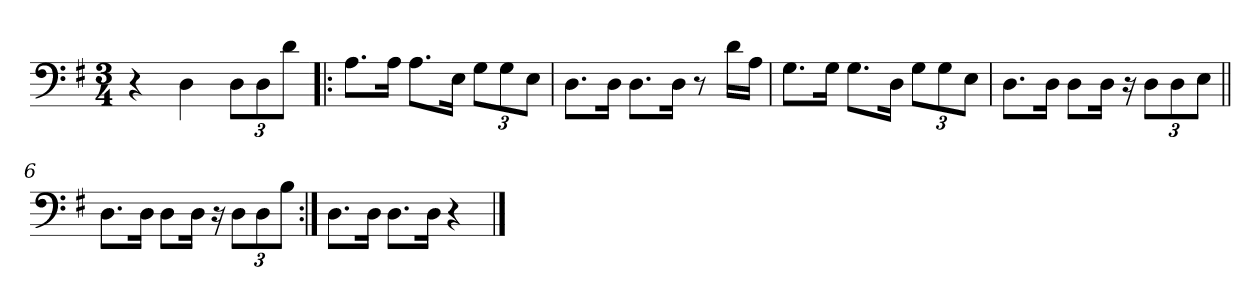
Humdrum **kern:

**kern
*part1
*staff1
*clefF4
*k[f#]
*M3/4
=1
4r
4D\
12D\L
12D\
12d\J
=2!|:
8.A\L
16A\Jk
8.A\L
16E\Jk
12G\L
12G\
12E\J
=3
8.D\L
16D\Jk
8.D\L
16D\Jk
8r
16d\LL
16A\JJ
=4
8.G\L
16G\Jk
8.G\L
16D\Jk
12G\L
12G\
12E\J
=5
8.D\L
16D\Jk
8D\L
16D\Jk
16r
12D\L
12D\
12E\J
=6||
8.D\L
16D\Jk
8D\L
16D\Jk
16r
12D\L
12D\
12B\J
=7:|!
8.D\L
16D\Jk
8.D\L
16D\Jk
4r
==
*-
